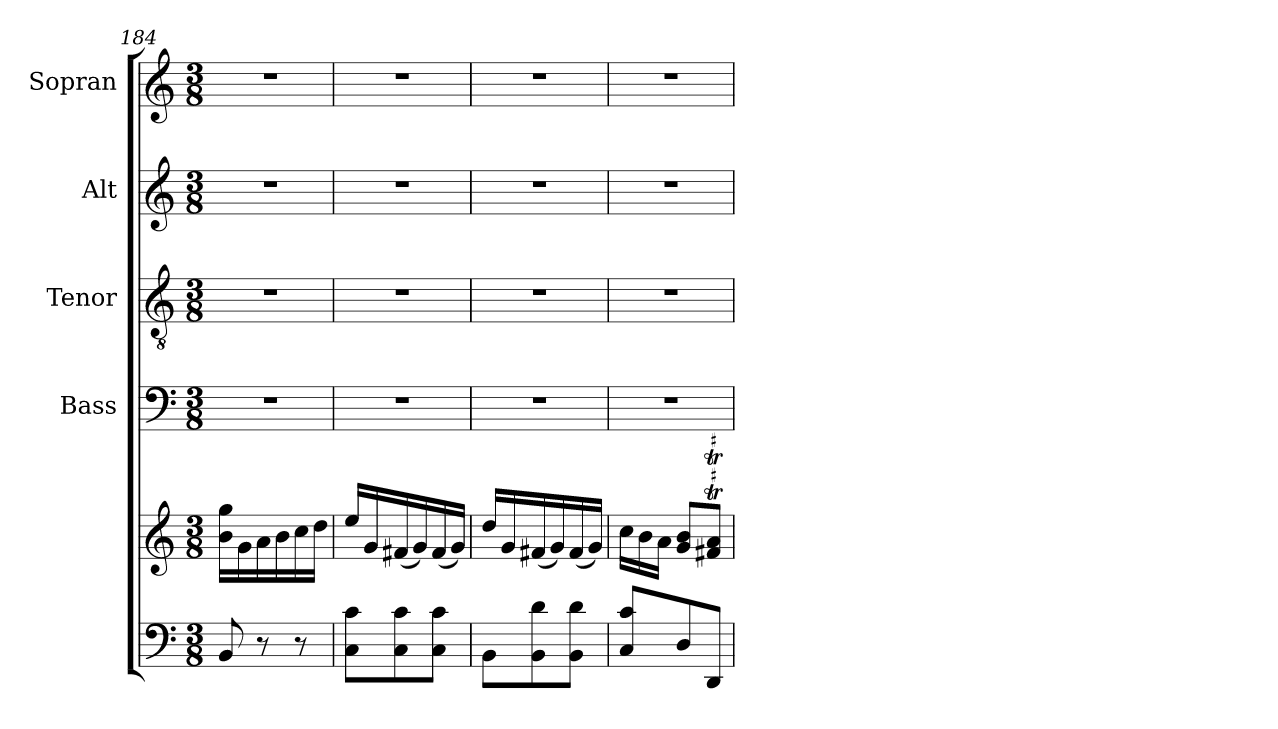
**kern	**kern	**kern	**kern	**kern	**kern
*part5	*part5	*part4	*part3	*part2	*part1
*staff6	*staff5	*staff4	*staff3	*staff2	*staff1
*	*	*I"Bass	*I"Tenor	*I"Alt	*I"Sopran
*	*	*I'B.	*I'T.	*I'A.	*I'S.
*clefF4	*clefG2	*clefF4	*clefGv2	*clefG2	*clefG2
*k[]	*k[]	*k[]	*k[]	*k[]	*k[]
*C:	*C:	*C:	*C:	*C:	*C:
*M3/8	*M3/8	*M3/8	*M3/8	*M3/8	*M3/8
=184	=184	=184	=184	=184	=184
8BB/	16b\ 16gg\LL	4.r	4.r	4.r	4.r
.	16g\	.	.	.	.
8r	16a\	.	.	.	.
.	16b\	.	.	.	.
8r	16cc\	.	.	.	.
.	16dd\JJ	.	.	.	.
=185	=185	=185	=185	=185	=185
8C\ 8c\L	16ee/LL	4.r	4.r	4.r	4.r
.	16g/	.	.	.	.
8C\ 8c\	(<16f#X/	.	.	.	.
.	16g/)	.	.	.	.
8C\ 8c\J	(<16f#/	.	.	.	.
.	16g/JJ)	.	.	.	.
=186	=186	=186	=186	=186	=186
8BB\L	16dd/LL	4.r	4.r	4.r	4.r
.	16g/	.	.	.	.
8BB\ 8d\	(<16f#X/	.	.	.	.
.	16g/)	.	.	.	.
8BB\ 8d\J	(<16f#/	.	.	.	.
.	16g/JJ)	.	.	.	.
=187	=187	=187	=187	=187	=187
*	*Xtuplet	*	*	*	*
8C/ 8c/L	24cc\LL	4.r	4.r	4.r	4.r
.	24b\	.	.	.	.
.	24a\JJ	.	.	.	.
8D/	8g/ 8b/L	.	.	.	.
8DD/J	8f#X/T 8a/TJ	.	.	.	.
=	=	=	=	=	=
*-	*-	*-	*-	*-	*-
